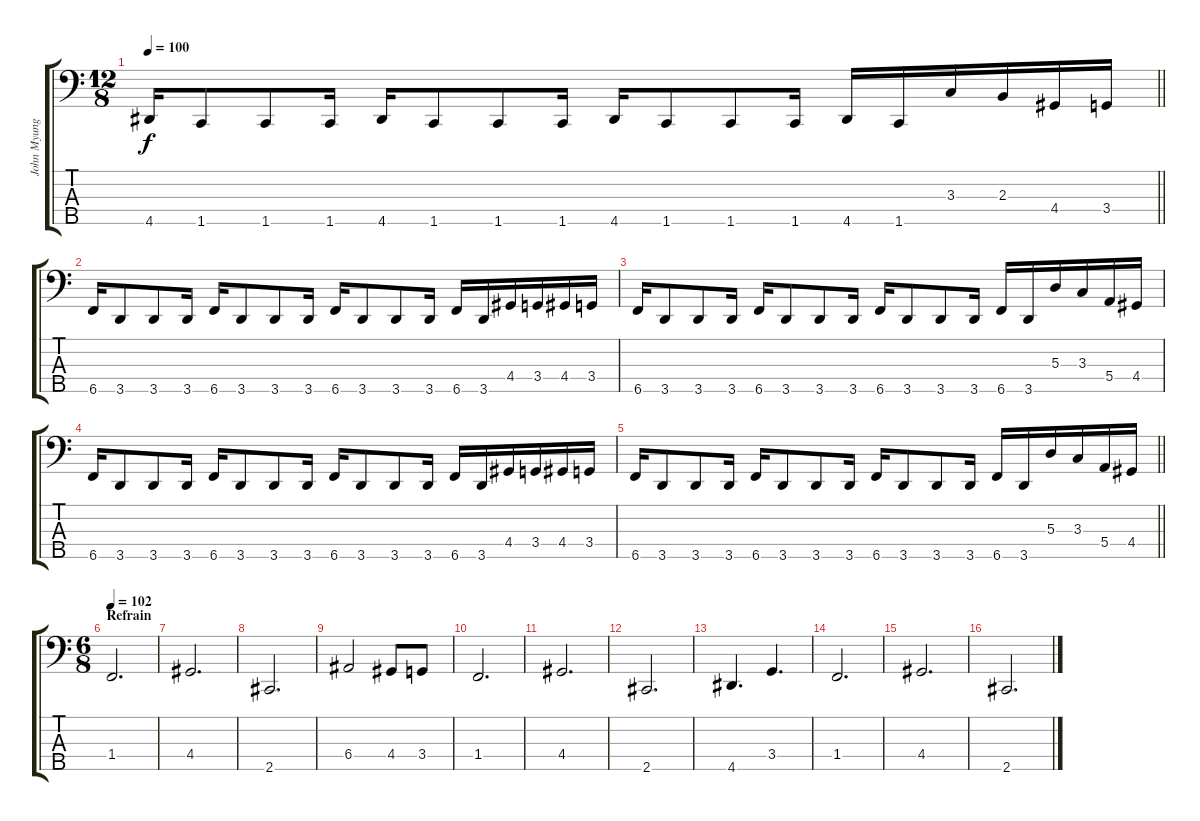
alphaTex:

\track ("John Myung" "John Myung") {instrument electricbassfinger}
\staff {score tabs}
\tuning (G2 D2 A1 E1 B0) {hide}
\ts (12 8)
\tempo 100
\clef f4
\barLineRight lightlight
\ks c
4.5.16{dy f} 1.5.8 1.5.8 1.5.16 4.5.16 1.5.8 1.5.8 1.5.16 4.5.16 1.5.8 1.5.8 1.5.16 4.5.16 1.5.16 3.3.16 2.3.16 4.4.16 3.4.16 |
\section ("" "")
6.5.16 3.5.8 3.5.8 3.5.16 6.5.16 3.5.8 3.5.8 3.5.16 6.5.16 3.5.8 3.5.8 3.5.16 6.5.16 3.5.16 4.4.16 3.4.16 4.4.16 3.4.16 |
6.5.16 3.5.8 3.5.8 3.5.16 6.5.16 3.5.8 3.5.8 3.5.16 6.5.16 3.5.8 3.5.8 3.5.16 6.5.16 3.5.16 5.3.16 3.3.16 5.4.16 4.4.16 |
6.5.16 3.5.8 3.5.8 3.5.16 6.5.16 3.5.8 3.5.8 3.5.16 6.5.16 3.5.8 3.5.8 3.5.16 6.5.16 3.5.16 4.4.16 3.4.16 4.4.16 3.4.16 |
\barLineRight lightlight
6.5.16 3.5.8 3.5.8 3.5.16 6.5.16 3.5.8 3.5.8 3.5.16 6.5.16 3.5.8 3.5.8 3.5.16 6.5.16 3.5.16 5.3.16 3.3.16 5.4.16 4.4.16 |
\ts (6 8)
\section ("" "Refrain")
\tempo 102
1.4.2{d} |
4.4.2{d} |
2.5.2{d} |
6.4.2 4.4.8 3.4.8 |
1.4.2{d} |
4.4.2{d} |
2.5.2{d} |
4.5.4{d} 3.4.4{d} |
1.4.2{d} |
4.4.2{d} |
2.5.2{d}
